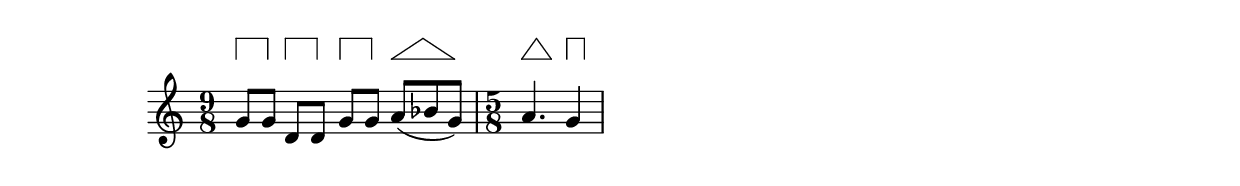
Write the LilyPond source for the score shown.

%% Do not edit this file; it is auto-generated from LSR!
%% Tags: rhythms
\version "2.11.35"

\header { texidoc = "
The Scheme function @code{set-time-signature}, in combination with the
Measure grouping engraver,  it will create MeasureGrouping signs.  Such
signs ease reading rhythmically complex modern music.  In the following
example, the 9/8 measure is subdivided in 2, 2, 2 and 3.  This is
passed to @code{set-time-signature} as the third argument @code{(2 2 2
3)}


" }

\score {
  \relative c'' {
    #(set-time-signature 9 8 '(2 2 2 3))
    g8[ g] d[ d] g[ g] a8[( bes g]) |
    #(set-time-signature 5 8 '(3 2))
    a4. g4
  }
  \layout {
    \context {
      \Staff
      \consists "Measure_grouping_engraver"
    }
  }
}

